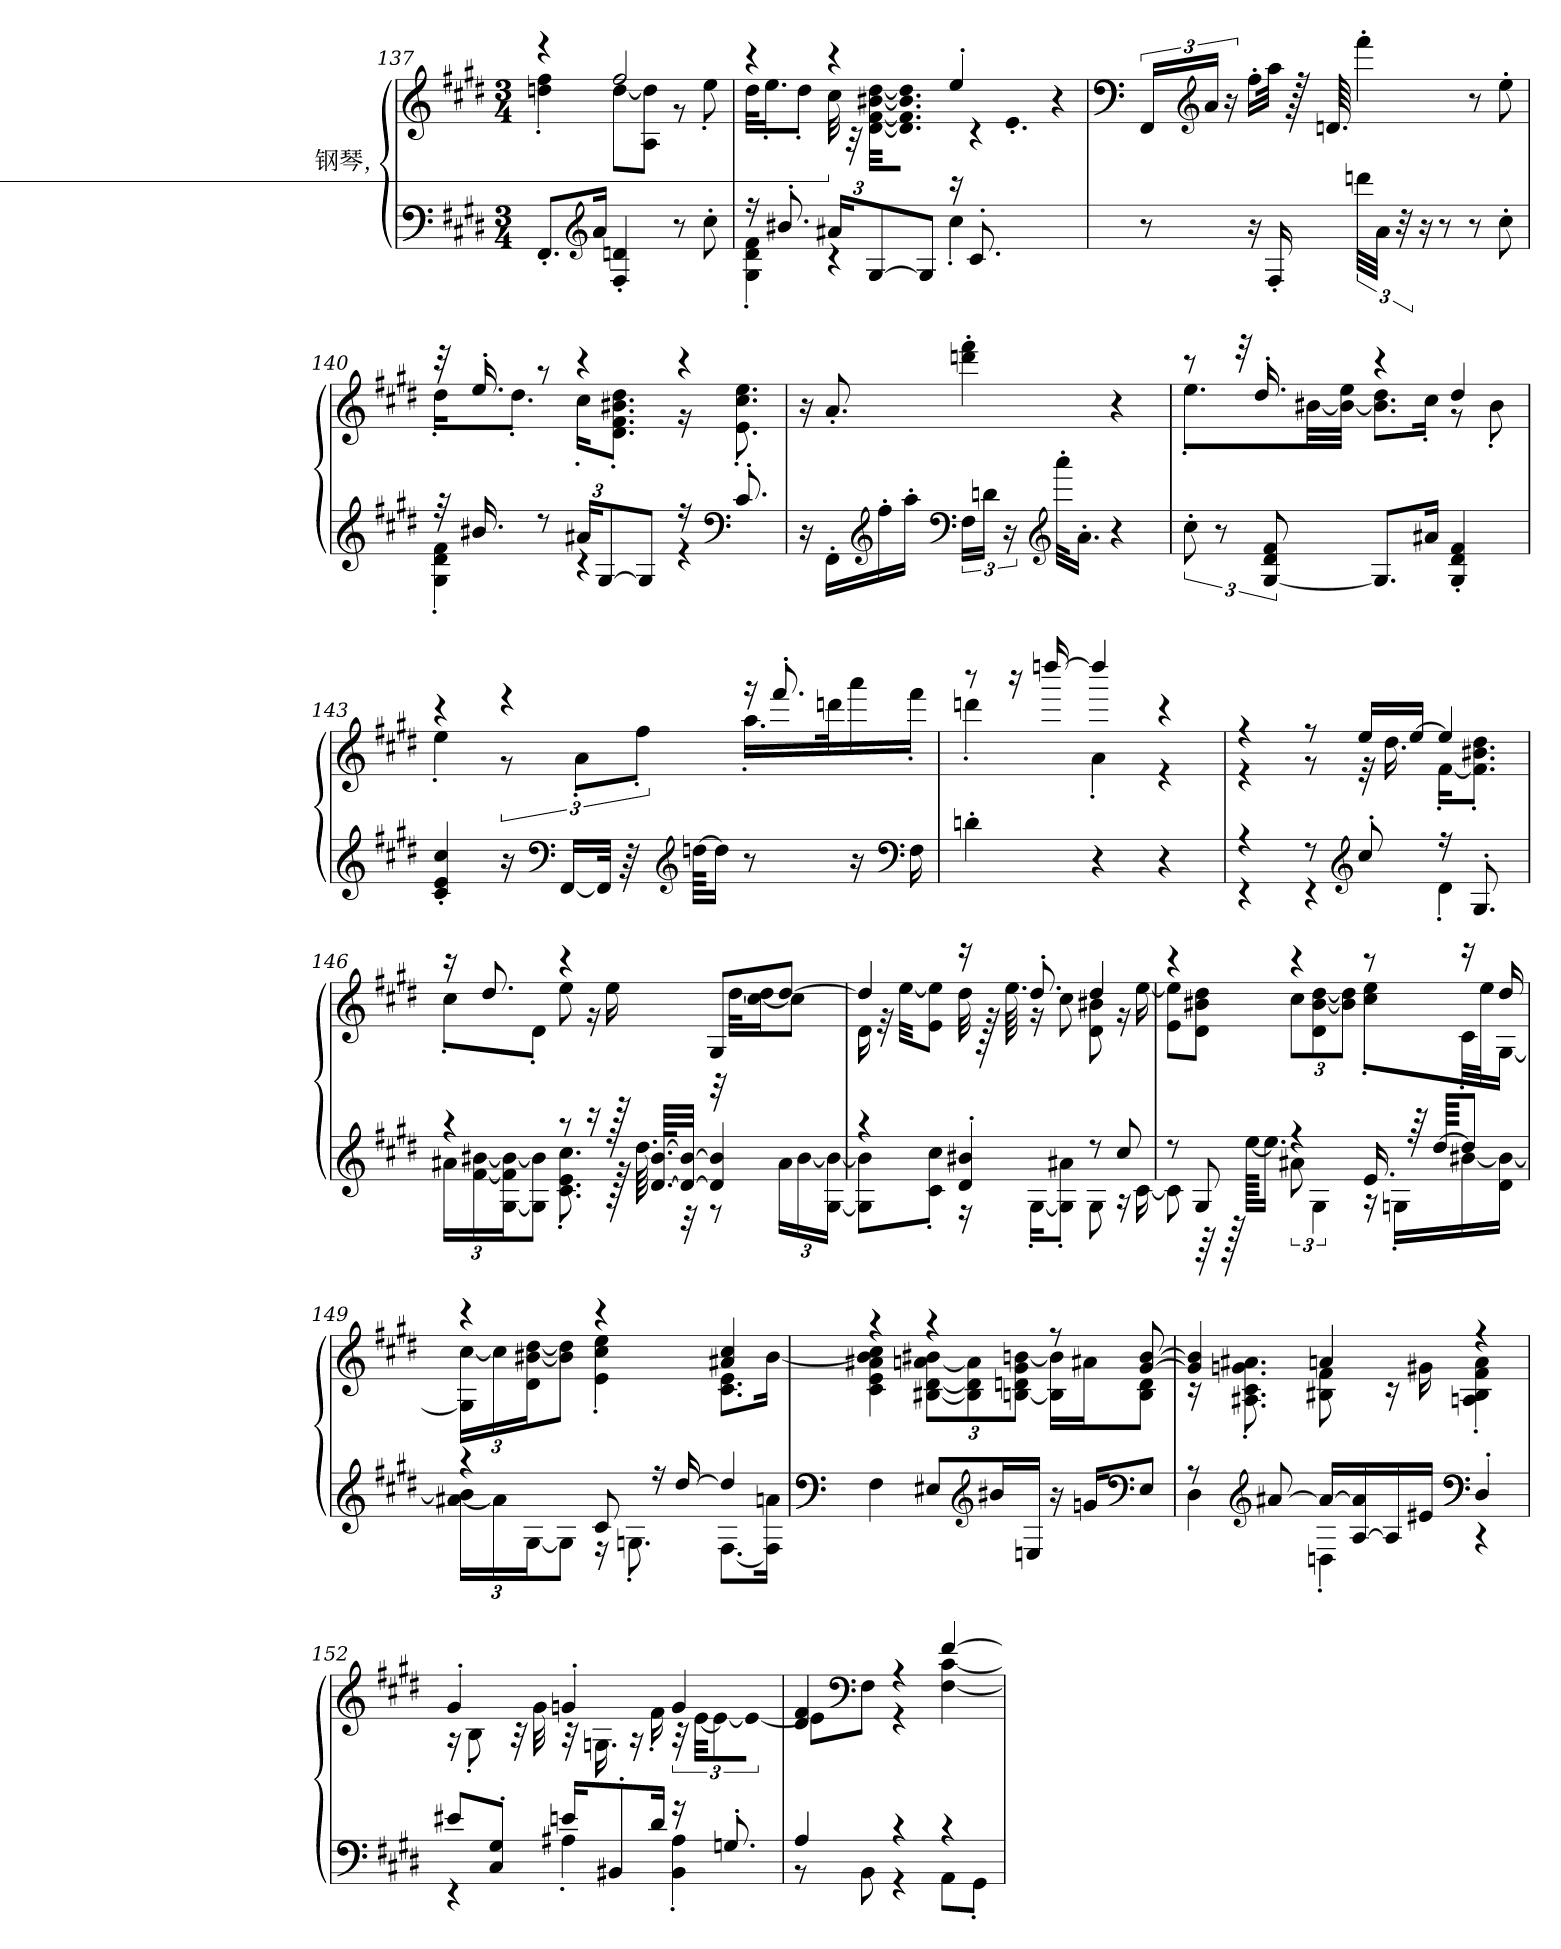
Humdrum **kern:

**kern	**kern
*part1	*part1
*staff2	*staff1
*I"钢琴,	*
*clefF4	*clefG2
*k[f#c#g#d#]	*k[f#c#g#d#]
*M3/4	*M3/4
=137	=137
*	*^
8.FF#'/L	4r	4ddn\' 4ff#\'
*clefG2	*	*
16a/Jk	.	.
4F#/' 4dn/'	2ff#/	[8dd\L
.	.	8A\ 8dd\]J
8r	.	8r
8cc#'\	.	8ee'\
!!LO:LB:g=z	!!
=138	=138	=138
*^	*	*
16r	4G#\' 4d#\' 4f#\'	4r	32dd#\KLL
.	.	.	16.ee'\J
8.b#X'/	.	.	.
.	.	.	8dd#'\J
*Xbrackettup	*	*	*
24a#X/KL	4r	4r	48cc#\
.	.	.	48r
[12G#/	.	.	[48d#\ [48f#\ [48b#X\ [48dd#\KKL
.	.	.	8.d#\] 8.f#\] 8.b#\] 8.dd#\]J
8G#/J]	.	.	.
16r	4cc#'\	4ee'/	32r
.	.	.	16.e'\
8.c#'/	.	.	.
.	.	.	8r
*v	*v	*	*
*	*v	*v
=139	=139
*	*clefF4
8r	24FF#/LL
*	*clefG2
.	24a/JJ
.	24r
16r	16ff#'\LL
16F#'/	32aa\JJk
.	128r
.	64.dn/
*brackettup	*
48dddn\LLL	4fff#'\
48a\JJJ	.
48r	.
16r	.
8r	.
8r	8r
8cc#'\	8ee'\
!!LO:LB:g=z
=140	=140
*^	*^
32r	4G#\' 4d#\' 4f#\'	32r	16dd#'\KL
16.b#X/	.	16.ee'/	.
.	.	.	8.dd#'\J
8r	.	8r	.
*Xbrackettup	*	*	*
24a#X/KL	4r	4r	16cc#'\KL
[12G#/	.	.	.
.	.	.	8.d#\' 8.f#\' 8.b#X\' 8.dd#\'J
8G#/J]	.	.	.
16r	4r	4r	16r
*clefF4	*	*	*
8.c#'/	.	.	8.e\' 8.cc#\' 8.ee\'
*v	*v	*	*
*	*v	*v
=141	=141
16r	16r
16FF#'\LL	8.a'/
*clefG2	*
16ff#'\	.
16aa'\JJ	.
*clefF4	*
*brackettup	*
24F#\LL	4dddn\' 4fff#\'
24dn\JJ	.
24r	.
*clefG2	*
32aaa'\KLL	.
16.a'\JJ	.
4r	4r
!!LO:LB:g=z
=142	=142
*	*^
12cc#'\	8r	8.ee'\L
12r	.	.
.	32r	.
.	16.dd#'/	.
[12G#/ 12d#/ 12f#/	.	.
.	.	[32b#X\LL
.	.	32b#\_ 32ee\JJJ
8.G#/L]	4r	8.b#\] 8.dd#\L
16a#X/Jk	.	16cc#'\Jk
4G#/' 4d#/' 4f#/'	4dd#/	8r
.	.	8b#'\
=143	=143	=143
4c#/' 4e/' 4cc#/'	4r	4ee'\
16r	4r	12r
*clefF4	*	*
[16FF#/LL	.	.
.	.	12a'\L
32FF#/JJk]	.	.
64r	.	.
.	.	12ff#'\J
*clefG2	*	*
[64ddn\KKLL	.	.
16dd\JJ]	.	.
8r	16r	16.aa'\LL
.	8.fff#'/	.
.	.	32dddn\K
16r	.	16aaa\
*clefF4	*	*
16F#\	.	16fff#'\JJ
=144	=144	=144
4dn'\	8r	4dddn'\
.	16r	.
.	[16ddddn/	.
4r	4dddd/]	4a'\
4r	4r	4r
!!LO:LB:g=z	!!
=145	=145	=145
*^	*	*
4r	4r	4r	4r
8r	4r	8r	8r
*clefG2	*	*	*
8cc#'/	.	16ee/LL	32r
.	.	.	16.dd#\
.	.	[16ee/JJ	.
16r	4d#'\	4ee/]	[16f#'\KL
8.G#'/	.	.	8.f#\]' 8.b#X\' 8.dd#\'J
=146	=146	=146	=146
*	*Xbrackettup	*	*
4r	24a#X\LL	16r	8cc#'\L
.	[24f#\ [24b#X\	.	.
.	.	8.dd#/	.
.	[24G#\ 24f#\] 24b#\_J	.	.
.	8G#\] 8b#\]J	.	8d#'\J
8r	8.c#\' 8.e\' 8.cc#\'	4r	8ee\
16r	.	.	16r
128r	128r	.	16ee\
[64.d#/ [64.b#/KLLL	64.dd#\	.	.
32d#/_ 32b#/_JJJ	32r	.	.
4d#/] 4b#/]	8r	8G#/L	32r
.	.	.	[32dd#\KLL
.	.	.	[16cc#\ 16dd#\]J
.	24a#\LL	[8dd#/J	8cc#\J]
.	[24b#\	.	.
.	[24G#\ 24b#\_JJ	.	.
!!LO:LB:g=z	!!
=147	=147	=147	=147
4r	8G#\] 8b#\]L	4dd#/]	16d#\
.	.	.	32r
.	.	.	[32ee\KKL
.	8c#\' 8cc#\'J	.	8e\ 8ee\]J
4d#/' 4b#X/'	16r	16r	32dd#\
.	.	.	128r
.	.	.	64.ee\
.	[16G#'\KL	8.dd#'/	16r
.	8G#\]' 8a#X\'J	.	8cc#\
8r	8G#\	4dd#/	8d#\ 8b#X\
8cc#/	16r	.	16r
.	[16c#\	.	[16ee\
=148	=148	=148	=148
8r	8c#\]	4r	8e\ 8ee\]L
8G#/	64r	.	8d#\ 8b#X\ 8dd#\J
.	128r	.	.
.	[128ee\KKKLL	.	.
.	16.ee\JJ]	.	.
*	*brackettup	*	*Xbrackettup
4r	12a#X\	4r	12cc#\L
.	6G#\	.	12d#\ [12b#\ [12dd#\
.	.	.	12b#\] 12dd#\]J
16.e/	16r	8r	8cc#\' 8ee\'L
.	16Gn'\LL	.	.
64r	.	.	.
[64dd#/KKKL	.	.	.
8dd#/J]	[16b#X\	16r	32c#'\LL
.	.	.	32ee\J
.	16d#\ 16b#\_JJ	16dd#/	[16G#\JJ
!!LO:PB:g=z	!!
=149	=149	=149	=149
*	*Xbrackettup	*	*
4r	[24a#X\ 24b#\]LL	4r	24G#\] [24cc#\LL
.	24a#\]	.	24cc#\]
.	[24G#\J	.	24d#\ [24b#X\ [24dd#\J
.	8G#\J]	.	8b#\] 8dd#\]J
8c#/	16r	4r	4e\' 4cc#\' 4ee\'
.	8.Gn'\	.	.
16r	.	.	.
[16dd#/	.	.	.
4dd#/]	[8.F#\L	4a#X/ 4cc#/	8.c#\ 8.e\L
.	16F#\] 16an\Jk	.	[16b#\Jk
*v	*v	*	*
=150	=150	=150
*clefF4	*	*
4F#\	4r	4c#\ 4e\ 4a#X\ 4b#\] 4cc#\
8E#X/L	4r	[12B#X\ [12d#\ [12an\ 12b#X\L
.	.	12B#\] 12d#\] 12a\]
*clefG2	*	*
16b#X/L	.	.
.	.	[12Bn\ 12dn\ 12g#\ [12bn\J
16En/JJ	.	.
16r	8r	16B\] 16b\]LL
16gn/KL	.	16a#X\J
*clefF4	*	*
8E/J	[8g#/ [8b/	8B\ 8d\J
!!LO:LB:g=z	!!
=151	=151	=151
*^	*	*
8r	4D#\	4g#/] 4b/]	16r
.	.	.	8.A#X\' 8.c#\' 8.gn\' 8.a#X\'
*clefG2	*	*	*
[8a#X/	.	.	.
16a#/LL_	4Dn'\	4an/	8B#X\ 8f#\
[16A/ 16a#/]	.	.	.
16A/]	.	.	16r
16e#X/JJ	.	.	16g#X\
*clefF4	*	*	*
4D'/	4r	4r	4An\' 4B#\' 4f#\' 4a\'
=152	=152	=152	=152
8e#X/L	4r	4g#'/	16r
.	.	.	8B'\
8C#/' 8G#/'J	.	.	.
.	.	.	32r
.	.	.	32g#\
16en/KL	4A#X'\	4gn'/	32r
.	.	.	16.Gn\
8BB#X'/	.	.	.
.	.	.	16r
16d#/Jk	.	.	16f#'\
*	*	*	*brackettup
16r	4BB#\' 4A#\'	4g/	48r
.	.	.	[48e\KKL
.	.	.	12e\_
8.Gn'/	.	.	.
.	.	.	8e\J_
=153	=153	=153	=153
4A/	8r	4d#/ 4f#/	8e\L]
*	*	*clefF4	*
.	8BB\	.	8F#\J
4r	4r	4r	4r
4r	8AA\L	[4f#/	[4F#\ [4c#\
.	8GG#'\J	.	.
*v	*v	*	*
*	*v	*v
=	=
*-	*-
